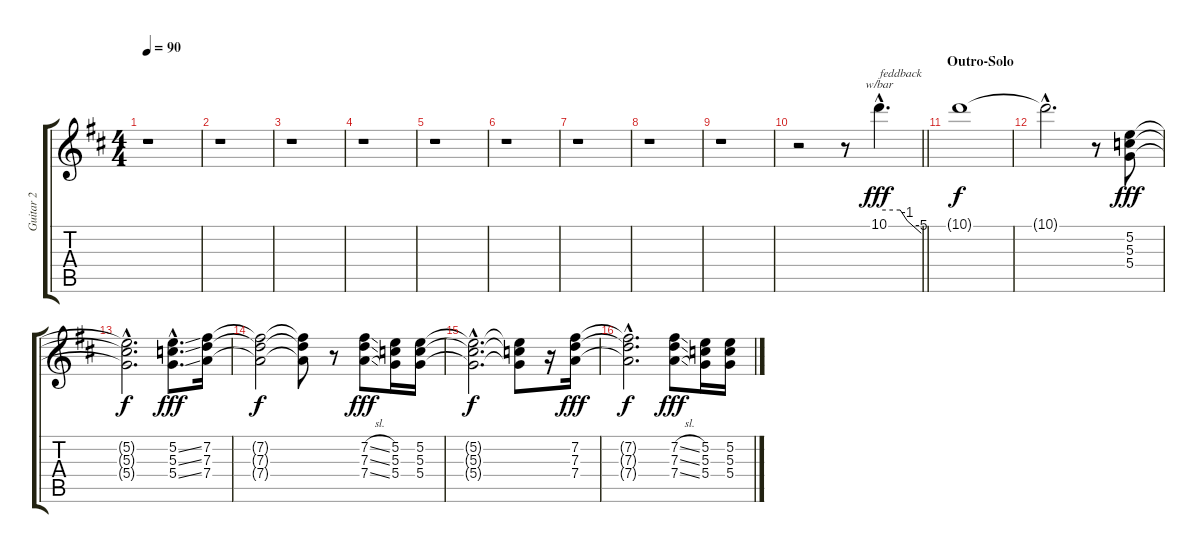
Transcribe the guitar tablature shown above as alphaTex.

\track ("Guitar 2" "Guitar 2") {instrument distortionguitar}
\staff {score tabs}
\tuning (E4 B3 G3 D3 A2 E2) {hide}
\ts (4 4)
\tempo 90
\clef g2
\ks d
r.1{dy fff} |
r.1 |
r.1 |
r.1 |
r.1 |
r.1 |
r.1 |
r.1 |
r.1 |
\barLineRight lightlight
r.2{volume 0} r.8{volume 13} 10.1{hac}.4{d tbe (custom default 0 0 30 0 40 -4 60 -20) txt "feddback"} |
\section ("" "Outro-Solo")
10.1{t}.1{dy f} |
10.1{hac t}.2{d} r.8 (5.2 5.3 5.4).8{dy fff} |
(5.2{hac t} 5.3{hac t} 5.4{hac t}).2{d dy f} (5.2{ss hac} 5.3{ss hac} 5.4{ss hac}).8{d dy fff} (7.2 7.3 7.4).16 |
(7.2{t} 7.3{t} 7.4{t}).2{dy f} (7.2{t} 7.3{t} 7.4{t}).8 r.8 (7.2{sl} 7.3{sl} 7.4{sl}).8{dy fff} (5.2 5.3 5.4).16 (5.2 5.3 5.4).16 |
(5.2{hac t} 5.3{hac t} 5.4{hac t}).2{d dy f} (5.2{t} 5.3{t} 5.4{t}).8 r.16 (7.2 7.3 7.4).16{dy fff} |
(7.2{hac t} 7.3{hac t} 7.4{hac t}).2{d dy f} (7.2{sl} 7.3{sl} 7.4{sl}).8{dy fff} (5.2 5.3 5.4).16 (5.2 5.3 5.4).16
